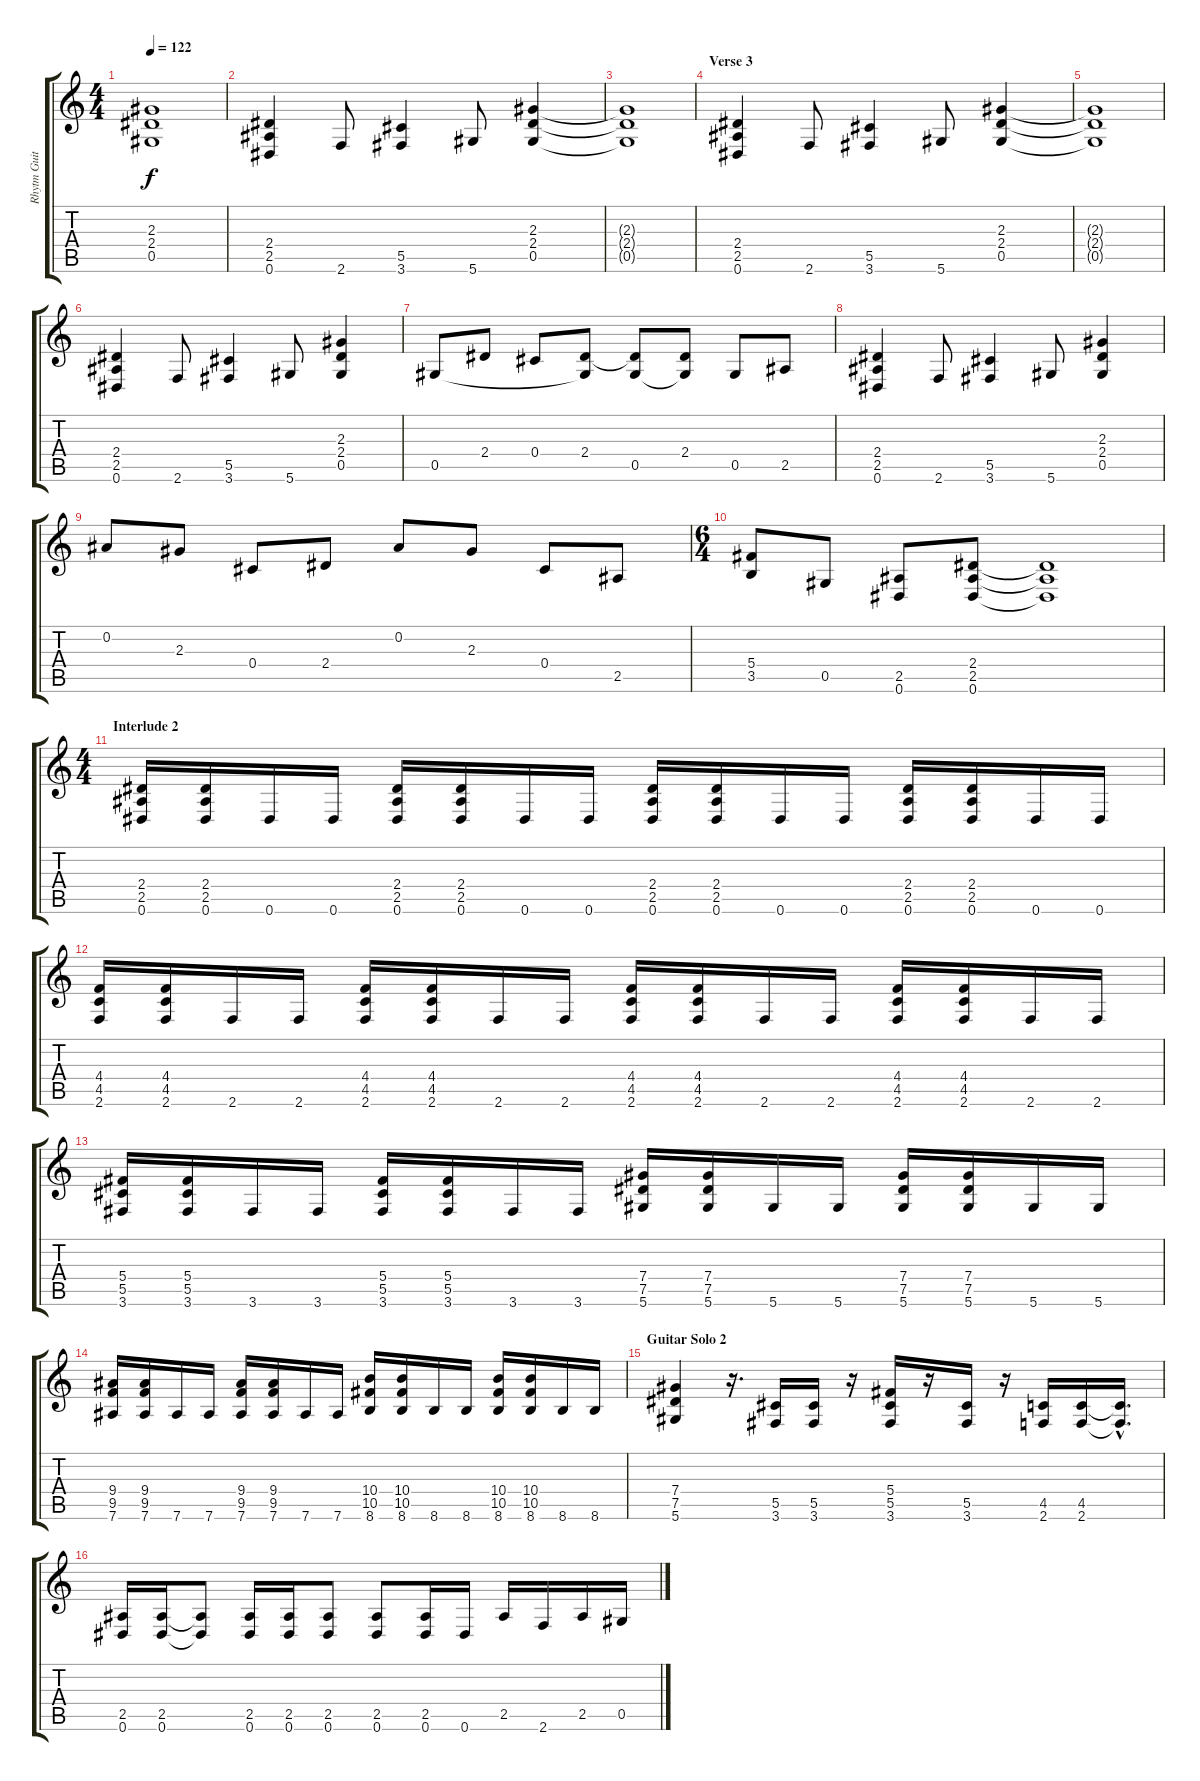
\track ("Rhytm Guitar/Classical Guitar" "Rhytm Guit") {instrument distortionguitar}
\staff {score tabs}
\tuning (Eb4 Bb3 Gb3 Db3 Ab2 Eb2) {hide}
\ts (4 4)
\tempo 122
\clef g2
\ks c
(2.3{t} 2.4{t} 0.5{t}).1{dy f} |
(2.4 2.5 0.6).4 2.6.8 (5.5 3.6).4 5.6.8 (2.3 2.4 0.5).4 |
(2.3{t} 2.4{t} 0.5{t}).1 |
\section ("" "Verse 3")
(2.4 2.5 0.6).4{volume 10 instrument distortionguitar} 2.6.8 (5.5 3.6).4 5.6.8 (2.3 2.4 0.5).4 |
(2.3{t} 2.4{t} 0.5{t}).1 |
(2.4 2.5 0.6).4 2.6.8 (5.5 3.6).4 5.6.8 (2.3 2.4 0.5).4 |
0.5.8 2.4.8 0.4.8 (2.4 0.5{t}).8 (2.4{t} 0.5).8 (2.4 0.5{t}).8 0.5.8 2.5.8 |
(2.4 2.5 0.6).4 2.6.8 (5.5 3.6).4 5.6.8 (2.3 2.4 0.5).4 |
0.2.8 2.3.8 0.4.8 2.4.8 0.2.8 2.3.8 0.4.8 2.5.8 |
\ts (6 4)
(5.4 3.5).8 0.5.8 (2.5 0.6).8 (2.4 2.5 0.6).8{volume 13} (2.4{t} 2.5{t} 0.6{t}).1 |
\ts (4 4)
\section ("" "Interlude 2")
(2.4 2.5 0.6).16 (2.4 2.5 0.6).16 0.6.16 0.6.16 (2.4 2.5 0.6).16 (2.4 2.5 0.6).16 0.6.16 0.6.16 (2.4 2.5 0.6).16 (2.4 2.5 0.6).16 0.6.16 0.6.16 (2.4 2.5 0.6).16 (2.4 2.5 0.6).16 0.6.16 0.6.16 |
(4.4 4.5 2.6).16 (4.4 4.5 2.6).16 2.6.16 2.6.16 (4.4 4.5 2.6).16 (4.4 4.5 2.6).16 2.6.16 2.6.16 (4.4 4.5 2.6).16 (4.4 4.5 2.6).16 2.6.16 2.6.16 (4.4 4.5 2.6).16 (4.4 4.5 2.6).16 2.6.16 2.6.16 |
(5.4 5.5 3.6).16 (5.4 5.5 3.6).16 3.6.16 3.6.16 (5.4 5.5 3.6).16 (5.4 5.5 3.6).16 3.6.16 3.6.16 (7.4 7.5 5.6).16 (7.4 7.5 5.6).16 5.6.16 5.6.16 (7.4 7.5 5.6).16 (7.4 7.5 5.6).16 5.6.16 5.6.16 |
(9.4 9.5 7.6).16 (9.4 9.5 7.6).16 7.6.16 7.6.16 (9.4 9.5 7.6).16 (9.4 9.5 7.6).16 7.6.16 7.6.16 (10.4 10.5 8.6).16 (10.4 10.5 8.6).16 8.6.16 8.6.16 (10.4 10.5 8.6).16 (10.4 10.5 8.6).16 8.6.16 8.6.16 |
\section ("" "Guitar Solo 2")
(7.4 7.5 5.6).4 r.16{d} (5.5 3.6).16 (5.5 3.6).16 r.16 (5.4 5.5 3.6).16 r.16 (5.5 3.6).16 r.16 (4.5 2.6).16 (4.5 2.6).16 (4.5{hac t} 2.6{hac t}).16{d} |
(2.5 0.6).16 (2.5 0.6).16 (2.5{t} 0.6{t}).8 (2.5 0.6).16 (2.5 0.6).16 (2.5 0.6).8 (2.5 0.6).8 (2.5 0.6).16 0.6.16 2.5.16 2.6.16 2.5.16 0.5.16
